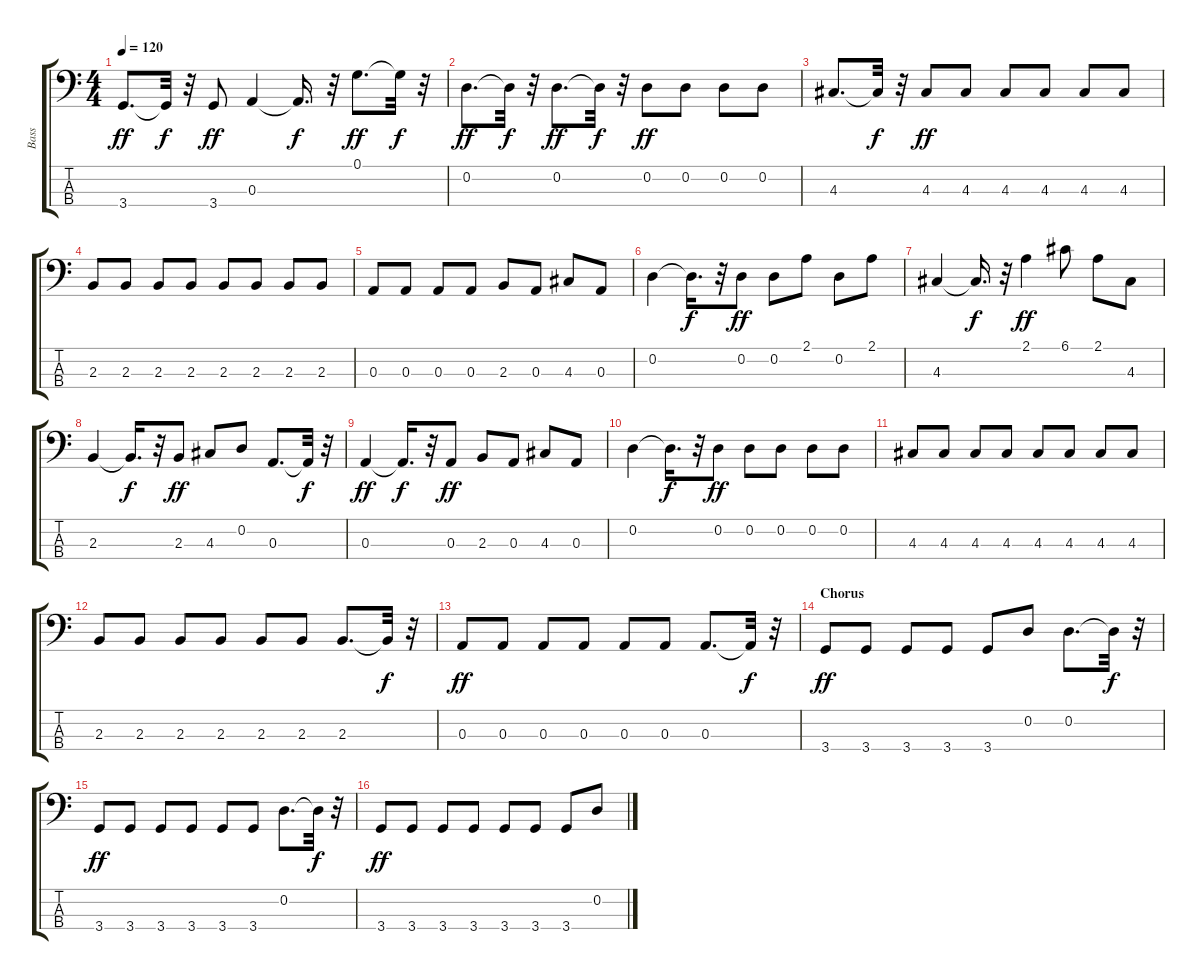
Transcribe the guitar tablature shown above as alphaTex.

\track ("Bass" "Bass") {instrument electricbassfinger}
\staff {score tabs}
\tuning (G2 D2 A1 E1) {hide}
\ts (4 4)
\tempo 120
\clef f4
\ks c
3.4.8{d dy ff} 3.4{t}.32{dy f} r.32 3.4.8{dy ff} 0.3.4 0.3{t}.16{d dy f} r.32 0.1.8{d dy ff} 0.1{t}.32{dy f} r.32 |
0.2.8{d dy ff} 0.2{t}.32{dy f} r.32 0.2.8{d dy ff} 0.2{t}.32{dy f} r.32 0.2.8{dy ff} 0.2.8 0.2.8 0.2.8 |
4.3.8{d} 4.3{t}.32{dy f} r.32 4.3.8{dy ff} 4.3.8 4.3.8 4.3.8 4.3.8 4.3.8 |
2.3.8 2.3.8 2.3.8 2.3.8 2.3.8 2.3.8 2.3.8 2.3.8 |
0.3.8 0.3.8 0.3.8 0.3.8 2.3.8 0.3.8 4.3.8 0.3.8 |
0.2.4 0.2{t}.16{d dy f} r.32 0.2.8{dy ff} 0.2.8 2.1.8 0.2.8 2.1.8 |
4.3.4 4.3{t}.16{d dy f} r.32 2.1.4{dy ff} 6.1.8 2.1.8 4.3.8 |
2.3.4 2.3{t}.16{d dy f} r.32 2.3.8{dy ff} 4.3.8 0.2.8 0.3.8{d} 0.3{t}.32{dy f} r.32 |
0.3.4{dy ff} 0.3{t}.16{d dy f} r.32 0.3.8{dy ff} 2.3.8 0.3.8 4.3.8 0.3.8 |
0.2.4 0.2{t}.16{d dy f} r.32 0.2.8{dy ff} 0.2.8 0.2.8 0.2.8 0.2.8 |
4.3.8 4.3.8 4.3.8 4.3.8 4.3.8 4.3.8 4.3.8 4.3.8 |
2.3.8 2.3.8 2.3.8 2.3.8 2.3.8 2.3.8 2.3.8{d} 2.3{t}.32{dy f} r.32 |
0.3.8{dy ff} 0.3.8 0.3.8 0.3.8 0.3.8 0.3.8 0.3.8{d} 0.3{t}.32{dy f} r.32 |
\section ("" "Chorus")
3.4.8{dy ff} 3.4.8 3.4.8 3.4.8 3.4.8 0.2.8 0.2.8{d} 0.2{t}.32{dy f} r.32 |
3.4.8{dy ff} 3.4.8 3.4.8 3.4.8 3.4.8 3.4.8 0.2.8{d} 0.2{t}.32{dy f} r.32 |
3.4.8{dy ff} 3.4.8 3.4.8 3.4.8 3.4.8 3.4.8 3.4.8 0.2.8
